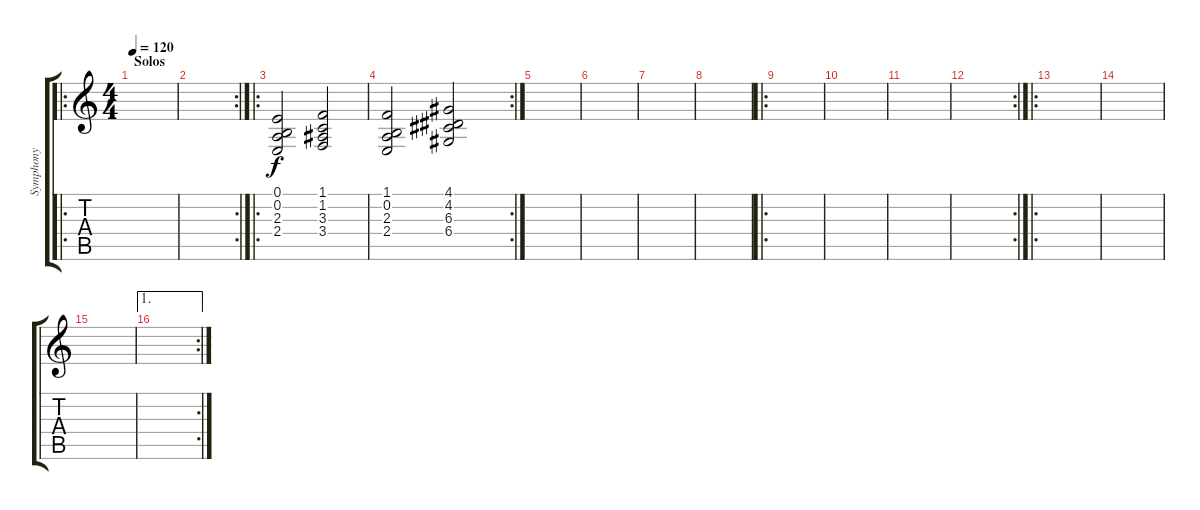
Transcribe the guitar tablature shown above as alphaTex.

\track ("Symphony" "Symphony") {instrument stringensemble1}
\staff {score tabs}
\tuning (E4 B3 G3 D3 A2 E2) {hide}
\ro
\ts (4 4)
\section ("" "Solos")
\tempo 120
\clef g2
\ks c
|
\rc 2
|
\ro
(0.1 0.2 2.3 2.4).2 (1.1 1.2 3.3 3.4).2 |
\rc 2
(1.1 0.2 2.3 2.4).2 (4.1 4.2 6.3 6.4).2 |
|
|
|
|
\ro
|
|
|
\rc 2
|
\ro
|
|
|
\ae 1
\rc 2
